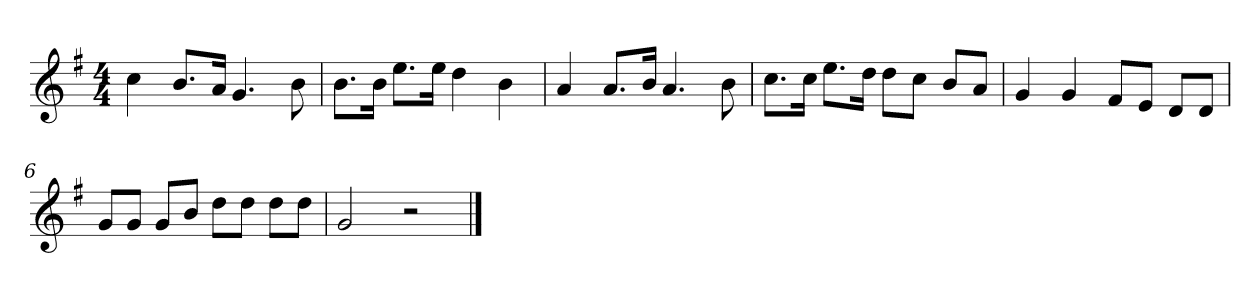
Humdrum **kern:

**kern
*part1
*staff1
*k[f#]
*M4/4
*MM120
=1
4cc
8.bL
16aJk
4.g
8b
=2
8.bL
16bJk
8.eeL
16eeJk
4dd
4b
=3
4a
8.aL
16bJk
4.a
8b
=4
8.ccL
16ccJk
8.eeL
16ddJk
8ddL
8ccJ
8bL
8aJ
=5
4g
4g
8f#L
8eJ
8dL
8dJ
=6
8gL
8gJ
8gL
8bJ
8ddL
8ddJ
8ddL
8ddJ
=7
2g
2r
==
*-
